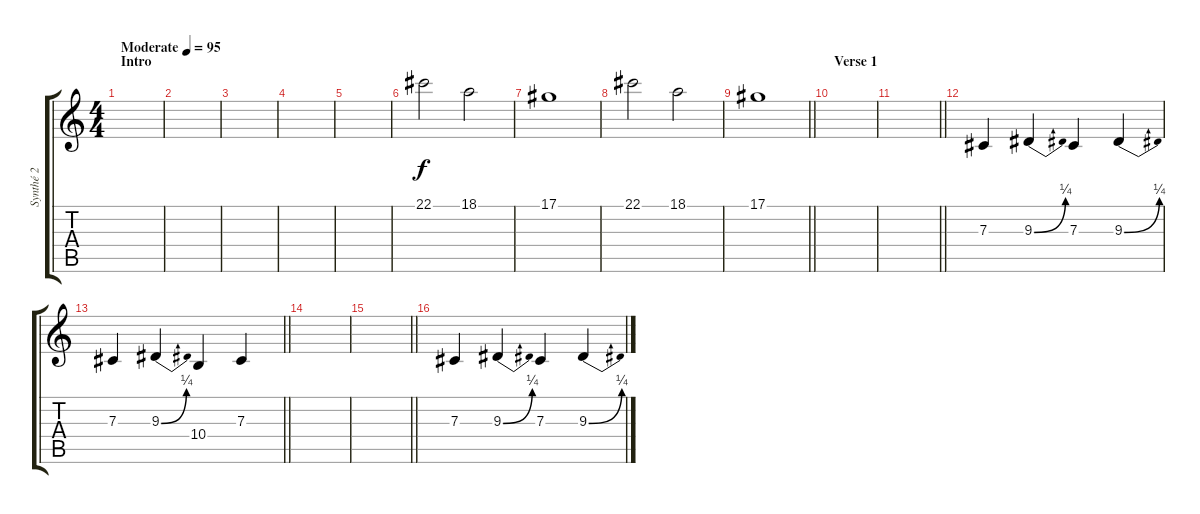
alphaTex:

\track ("Synthé 2" "Synthé 2") {instrument lead8bassandlead}
\staff {score tabs}
\tuning (Eb4 Bb3 Gb3 Db3 Ab2 Db2) {hide}
\ts (4 4)
\section ("" "Intro")
\tempo (95 "Moderate")
\clef g2
\ks c
|
|
|
|
|
22.1.2 18.1.2 |
17.1.1 |
22.1.2 18.1.2 |
\barLineRight lightlight
17.1.1 |
\section ("" "Verse 1")
|
\barLineRight lightlight
|
7.3.4{volume 12 instrument dulcimer} 9.3{be (bend 0 0 60 1)}.4 7.3.4 9.3{be (bend 0 0 60 1)}.4 |
\barLineRight lightlight
7.3.4 9.3{be (bend 0 0 60 1)}.4 10.4.4 7.3.4 |
|
\barLineRight lightlight
|
7.3.4 9.3{be (bend 0 0 60 1)}.4 7.3.4 9.3{be (bend 0 0 60 1)}.4
